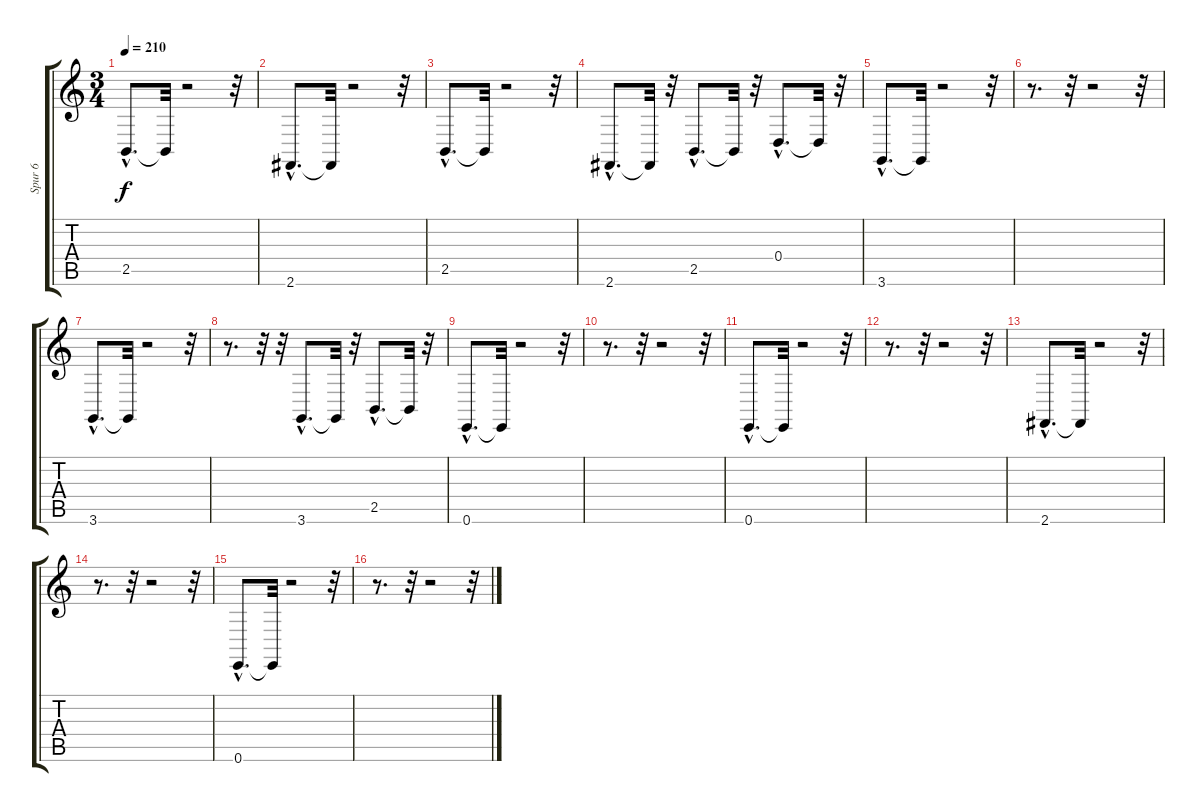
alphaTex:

\track ("Spur 6" "Spur 6") {instrument pizzicatostrings}
\staff {score tabs}
\tuning (E4 B3 G3 D3 A2 E2) {hide}
\ts (3 4)
\tempo 210
\clef g2
\ks c
2.5{hac}.8{d dy f} 2.5{t}.32 r.2 r.32 |
2.6{hac}.8{d} 2.6{t}.32 r.2 r.32 |
2.5{hac}.8{d} 2.5{t}.32 r.2 r.32 |
2.6{hac}.8{d} 2.6{t}.32 r.32 2.5{hac}.8{d} 2.5{t}.32 r.32 0.4{hac}.8{d} 0.4{t}.32 r.32 |
3.6{hac}.8{d} 3.6{t}.32 r.2 r.32 |
r.8{d} r.32 r.2 r.32 |
3.6{hac}.8{d} 3.6{t}.32 r.2 r.32 |
r.8{d} r.32 r.32 3.6{hac}.8{d} 3.6{t}.32 r.32 2.5{hac}.8{d} 2.5{t}.32 r.32 |
0.6{hac}.8{d} 0.6{t}.32 r.2 r.32 |
r.8{d} r.32 r.2 r.32 |
0.6{hac}.8{d} 0.6{t}.32 r.2 r.32 |
r.8{d} r.32 r.2 r.32 |
2.6{hac}.8{d} 2.6{t}.32 r.2 r.32 |
r.8{d} r.32 r.2 r.32 |
0.6{hac}.8{d} 0.6{t}.32 r.2 r.32 |
r.8{d} r.32 r.2 r.32
